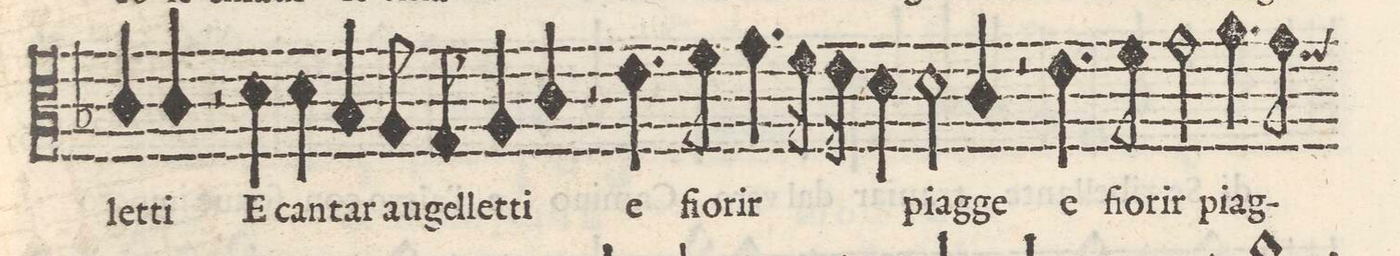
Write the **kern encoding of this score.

**kern	**text
*I"TENORE	*
*clefC3	*
*k[b-]	*
*met(C)	*
*M2/1	*
4c/	-let-
4c/	-ti
2r	.
4d\	E
4d\	can-
4B-/	-tar
8A/	au-
8G/	-gel-
=19-	=19-
4A/	-let-
4c/	-ti
2r	.
4.e\	e
8f\	fio-
4.g\	-rir
16f\	.
16e\	.
=20-	=20-
4d\	.
2d\	piag-
4c/	-ge
2r	.
4.e\	e
8f\	fio-
=21-	=21-
2g\	-rir
4.a\	piag-
8g\	.
*custos:f	*
*-	*-
